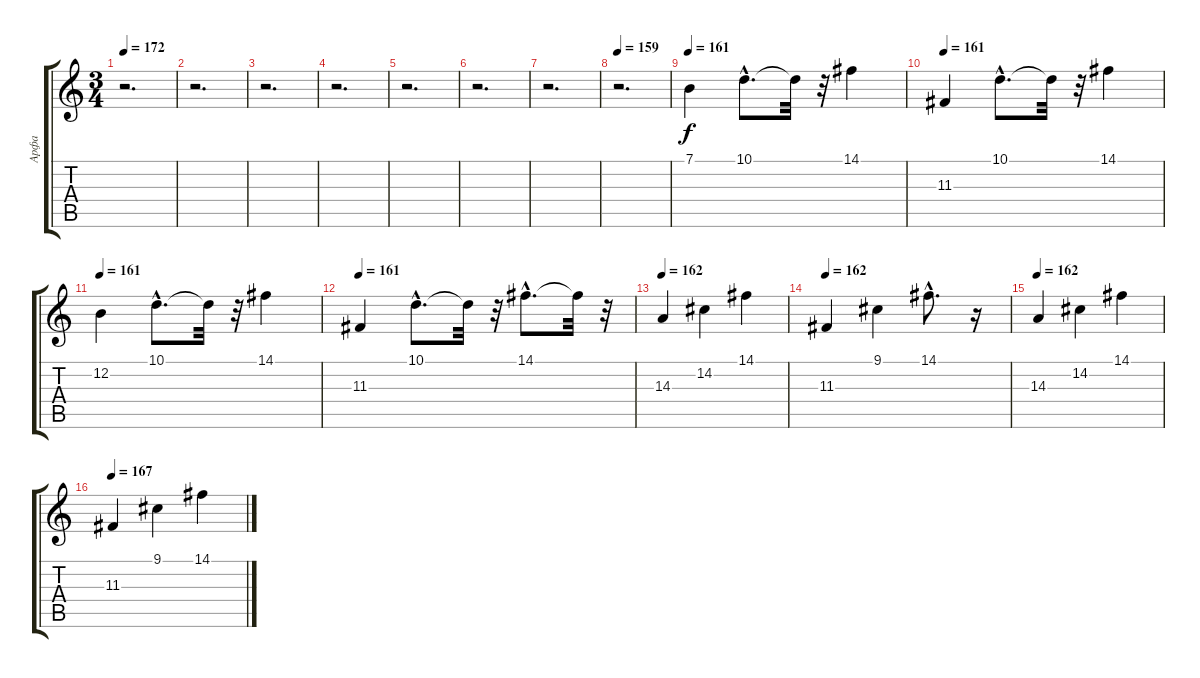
\track ("Арфа" "Арфа") {instrument orchestralharp}
\staff {score tabs}
\tuning (E4 B3 G3 D3 A2 E2) {hide}
\ts (3 4)
\tempo 172
\clef g2
\ks c
r.2{d dy f} |
r.2{d} |
r.2{d} |
r.2{d} |
r.2{d} |
r.2{d} |
r.2{d} |
\tempo 159
r.2{d} |
\tempo 161
7.1.4 10.1{hac}.8{d} 10.1{t}.32 r.32 14.1.4 |
\tempo 161
11.3.4 10.1{hac}.8{d} 10.1{t}.32 r.32 14.1.4 |
\tempo 161
12.2.4 10.1{hac}.8{d} 10.1{t}.32 r.32 14.1.4 |
\tempo 161
11.3.4 10.1{hac}.8{d} 10.1{t}.32 r.32 14.1{hac}.8{d} 14.1{t}.32 r.32 |
\tempo 162
14.3.4 14.2.4 14.1.4 |
\tempo 162
11.3.4 9.1.4 14.1{hac}.8{d} r.16 |
\tempo 162
14.3.4 14.2.4 14.1.4 |
\tempo 167
11.3.4 9.1.4 14.1.4
